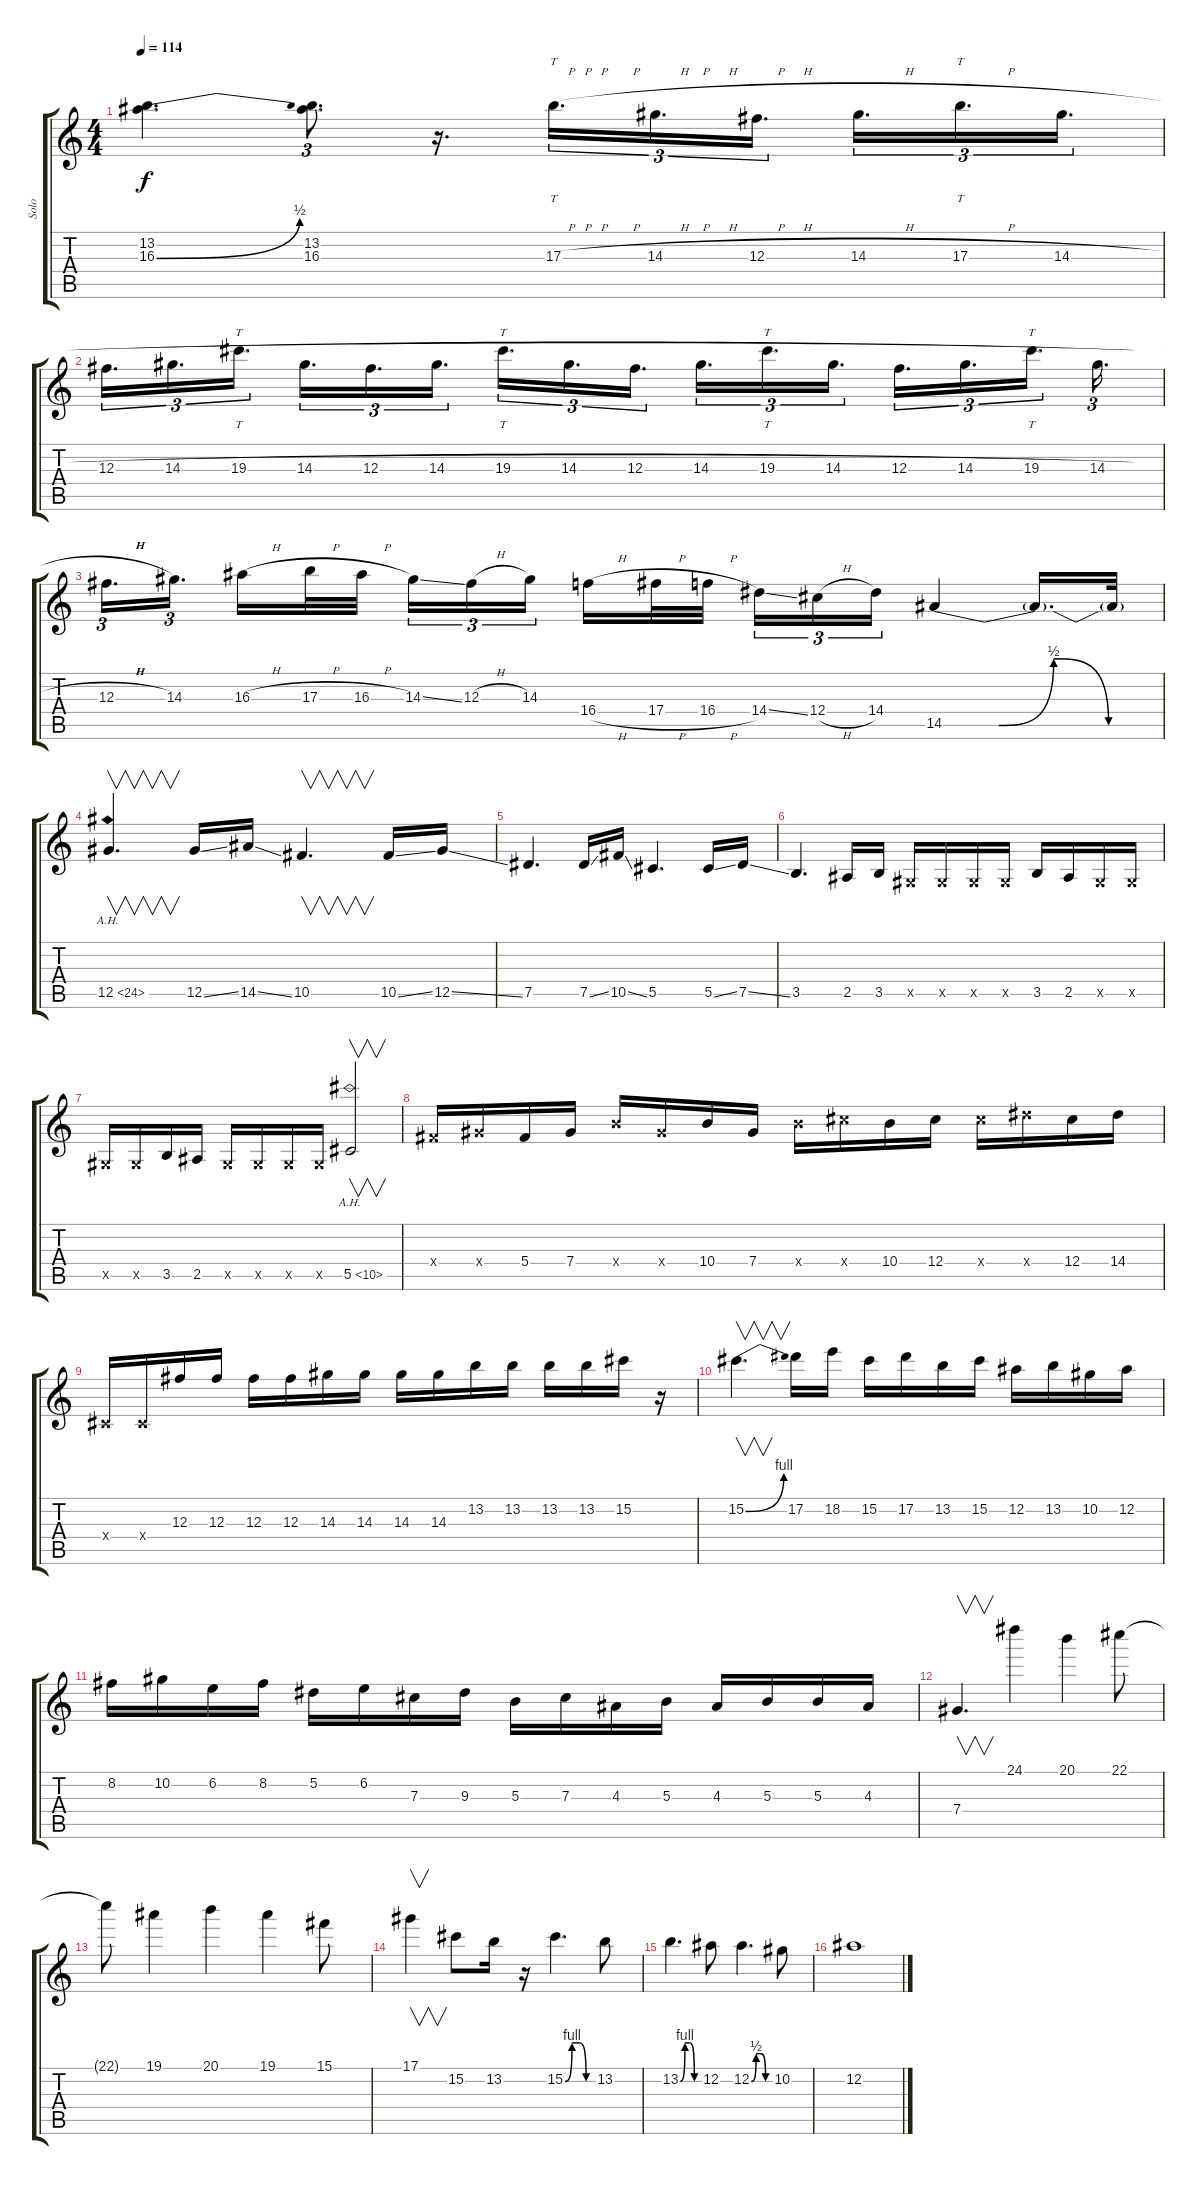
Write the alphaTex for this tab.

\track ("Solo" "Solo") {instrument distortionguitar}
\staff {score tabs}
\tuning (Eb4 Bb3 Gb3 Db3 Ab2 Db2) {hide}
\ts (4 4)
\tempo 114
\clef g2
\ks c
(13.2 16.3{be (bend 0 0 60 2)}).4{d dy f} (13.2 16.3).8{d tu (3 2)} r.16{d} 17.3{h}.16{tt d tu (3 2)} 14.3{h}.16{d tu (3 2)} 12.3{h}.16{d tu (3 2)} 14.3{h}.16{d tu (3 2)} 17.3{h}.16{tt d tu (3 2)} 14.3{h}.16{d tu (3 2)} |
12.3{h}.16{d tu (3 2)} 14.3{h}.16{d tu (3 2)} 19.3{h}.16{tt d tu (3 2)} 14.3{h}.16{d tu (3 2)} 12.3{h}.16{d tu (3 2)} 14.3{h}.16{d tu (3 2)} 19.3{h}.16{tt d tu (3 2)} 14.3{h}.16{d tu (3 2)} 12.3{h}.16{d tu (3 2)} 14.3{h}.16{d tu (3 2)} 19.3{h}.16{tt d tu (3 2)} 14.3{h}.16{d tu (3 2)} 12.3{h}.16{d tu (3 2)} 14.3{h}.16{d tu (3 2)} 19.3{h}.16{tt d tu (3 2)} 14.3{h}.16{d tu (3 2)} |
12.3{h}.16{d tu (3 2)} 14.3.16{d tu (3 2)} 16.3{h}.16 17.3{h}.32 16.3{h}.32 14.3{ss}.16{tu (3 2)} 12.3{h}.16{tu (3 2)} 14.3.16{tu (3 2)} 16.4{h}.16 17.4{h}.32 16.4{h}.32 14.4{ss}.16{tu (3 2)} 12.4{h}.16{tu (3 2)} 14.4.16{tu (3 2)} 14.5{be (custom 0 0 15 0 30 2 45 0 60 0)}.4 14.5{t}.16{d} 14.5{t}.32 |
12.5{ah 12}.4{v d} 12.5{ss}.16 14.5{ss}.16 10.5.4{v d} 10.5{ss}.16 12.5{ss}.16 |
7.5.4{d} 7.5{ss}.16 10.5{ss}.16 5.5.4{d} 5.5{ss}.16 7.5{ss}.16 |
3.5.4{d} 2.5.16 3.5.16 0.5{x}.16 0.5{x}.16 0.5{x}.16 0.5{x}.16 3.5.16 2.5.16 0.5{x}.16 0.5{x}.16 |
0.5{x}.16 0.5{x}.16 3.5.16 2.5.16 0.5{x}.16 0.5{x}.16 0.5{x}.16 0.5{x}.16 5.5{ah 5}.2{v} |
5.4{x}.16 7.4{x}.16 5.4.16 7.4.16 10.4{x}.16 7.4{x}.16 10.4.16 7.4.16 10.4{x}.16 12.4{x}.16 10.4.16 12.4.16 12.4{x}.16 14.4{x}.16 12.4.16 14.4.16 |
0.4{x}.16 0.4{x}.16 12.3.16 12.3.16 12.3.16 12.3.16 14.3.16 14.3.16 14.3.16 14.3.16 13.2.16 13.2.16 13.2.16 13.2.16 15.2.16 r.16 |
15.2{be (bend 0 0 60 4)}.4{v d} 17.2.16 18.2.16 15.2.16 17.2.16 13.2.16 15.2.16 12.2.16 13.2.16 10.2.16 12.2.16 |
8.2.16 10.2.16 6.2.16 8.2.16 5.2.16 6.2.16 7.3.16 9.3.16 5.3.16 7.3.16 4.3.16 5.3.16 4.3.16 5.3.16 5.3.16 4.3.16 |
7.4.4{v d} 24.1.4 20.1.4 22.1.8 |
22.1{t}.8 19.1.4 20.1.4 19.1.4 15.1.8 |
17.1.4{v} 15.2.8 13.2.16 r.16 15.2{be (custom 0 0 15 4 30 4 45 0 60 0)}.4{d} 13.2.8 |
13.2{be (custom 0 0 15 4 30 4 45 0 60 0)}.4{d} 12.2.8 12.2{be (custom 0 0 15 2 30 2 45 0 60 0)}.4{d} 10.2.8 |
12.2.1
